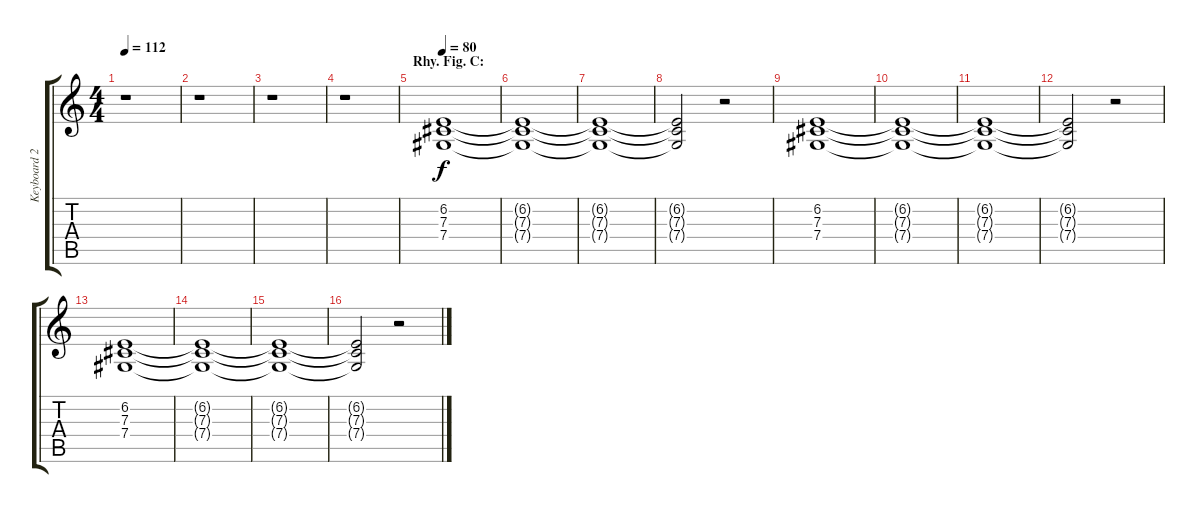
\track ("Keyboard 2" "Keyboard 2") {instrument stringensemble1}
\staff {score tabs}
\tuning (Eb4 Bb3 Gb3 Db3 Ab2 Eb2) {hide}
\ts (4 4)
\tempo 112
\clef g2
\ks c
r.1{dy f} |
r.1 |
r.1 |
r.1 |
\section ("" "Rhy. Fig. C:")
\tempo 80
(6.2 7.3 7.4).1{volume 6 instrument stringensemble1} |
(6.2{t} 7.3{t} 7.4{t}).1 |
(6.2{t} 7.3{t} 7.4{t}).1 |
(6.2{t} 7.3{t} 7.4{t}).2 r.2 |
(6.2 7.3 7.4).1 |
(6.2{t} 7.3{t} 7.4{t}).1 |
(6.2{t} 7.3{t} 7.4{t}).1 |
(6.2{t} 7.3{t} 7.4{t}).2 r.2 |
(6.2 7.3 7.4).1 |
(6.2{t} 7.3{t} 7.4{t}).1 |
(6.2{t} 7.3{t} 7.4{t}).1 |
(6.2{t} 7.3{t} 7.4{t}).2 r.2
